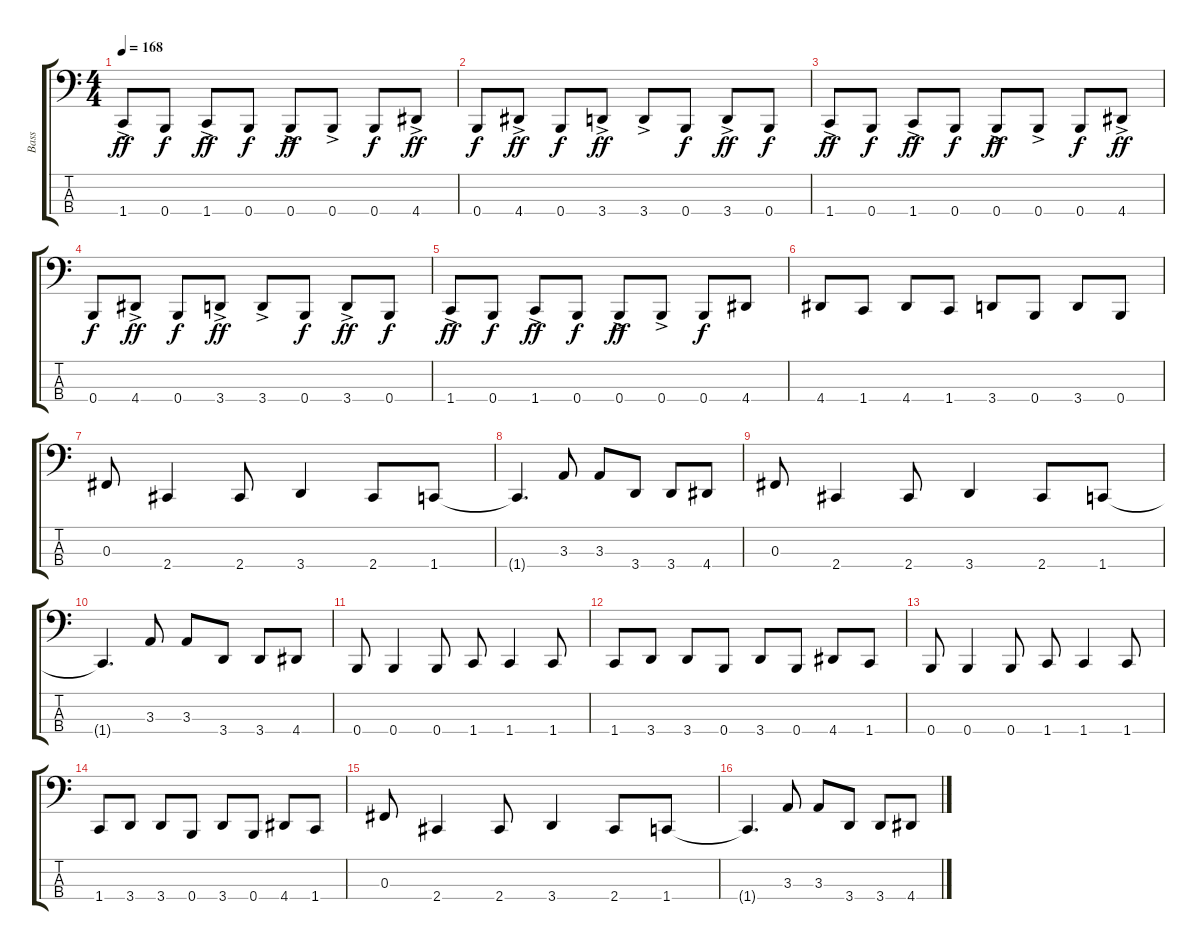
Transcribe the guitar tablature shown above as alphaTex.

\track ("Bass" "Bass") {instrument electricbasspick}
\staff {score tabs}
\tuning (E2 B1 Gb1 B0) {hide}
\ts (4 4)
\tempo 168
\clef f4
\ks c
1.4{ac}.8{dy ff} 0.4.8{dy f} 1.4{ac}.8{dy ff} 0.4.8{dy f} 0.4{ac}.8{dy ff} 0.4{ac}.8 0.4.8{dy f} 4.4{ac}.8{dy ff} |
0.4.8{dy f} 4.4{ac}.8{dy ff} 0.4.8{dy f} 3.4{ac}.8{dy ff} 3.4{ac}.8 0.4.8{dy f} 3.4{ac}.8{dy ff} 0.4.8{dy f} |
1.4{ac}.8{dy ff} 0.4.8{dy f} 1.4{ac}.8{dy ff} 0.4.8{dy f} 0.4{ac}.8{dy ff} 0.4{ac}.8 0.4.8{dy f} 4.4{ac}.8{dy ff} |
0.4.8{dy f} 4.4{ac}.8{dy ff} 0.4.8{dy f} 3.4{ac}.8{dy ff} 3.4{ac}.8 0.4.8{dy f} 3.4{ac}.8{dy ff} 0.4.8{dy f} |
1.4{ac}.8{dy ff} 0.4.8{dy f} 1.4{ac}.8{dy ff} 0.4.8{dy f} 0.4{ac}.8{dy ff} 0.4{ac}.8 0.4.8{dy f} 4.4.8 |
4.4.8 1.4.8 4.4.8 1.4.8 3.4.8 0.4.8 3.4.8 0.4.8 |
0.3.8 2.4.4 2.4.8 3.4.4 2.4.8 1.4.8 |
1.4{t}.4{d} 3.3.8 3.3.8 3.4.8 3.4.8 4.4.8 |
0.3.8 2.4.4 2.4.8 3.4.4 2.4.8 1.4.8 |
1.4{t}.4{d} 3.3.8 3.3.8 3.4.8 3.4.8 4.4.8 |
0.4.8 0.4.4 0.4.8 1.4.8 1.4.4 1.4.8 |
1.4.8 3.4.8 3.4.8 0.4.8 3.4.8 0.4.8 4.4.8 1.4.8 |
0.4.8 0.4.4 0.4.8 1.4.8 1.4.4 1.4.8 |
1.4.8 3.4.8 3.4.8 0.4.8 3.4.8 0.4.8 4.4.8 1.4.8 |
0.3.8 2.4.4 2.4.8 3.4.4 2.4.8 1.4.8 |
1.4{t}.4{d} 3.3.8 3.3.8 3.4.8 3.4.8 4.4.8
